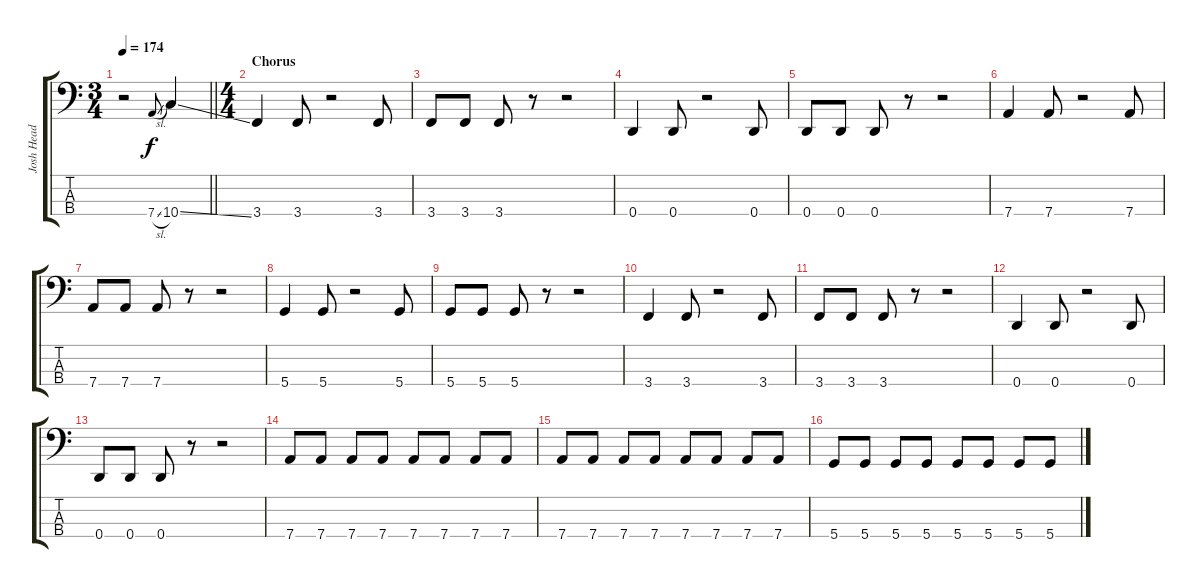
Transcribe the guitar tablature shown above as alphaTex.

\track ("Josh Head" "Josh Head") {instrument electricbasspick}
\staff {score tabs}
\tuning (G2 D2 A1 D1) {hide}
\ts (3 4)
\tempo 174
\clef f4
\barLineRight lightlight
\ks c
r.2{dy f} 7.4{sl}.8{gr onbeat} 10.4{ss}.4 |
\ts (4 4)
\section ("" "Chorus")
3.4.4 3.4.8 r.2 3.4.8 |
3.4.8 3.4.8 3.4.8 r.8 r.2 |
0.4.4 0.4.8 r.2 0.4.8 |
0.4.8 0.4.8 0.4.8 r.8 r.2 |
7.4.4 7.4.8 r.2 7.4.8 |
7.4.8 7.4.8 7.4.8 r.8 r.2 |
5.4.4 5.4.8 r.2 5.4.8 |
5.4.8 5.4.8 5.4.8 r.8 r.2 |
3.4.4 3.4.8 r.2 3.4.8 |
3.4.8 3.4.8 3.4.8 r.8 r.2 |
0.4.4 0.4.8 r.2 0.4.8 |
0.4.8 0.4.8 0.4.8 r.8 r.2 |
7.4.8 7.4.8 7.4.8 7.4.8 7.4.8 7.4.8 7.4.8 7.4.8 |
7.4.8 7.4.8 7.4.8 7.4.8 7.4.8 7.4.8 7.4.8 7.4.8 |
5.4.8 5.4.8 5.4.8 5.4.8 5.4.8 5.4.8 5.4.8 5.4.8
